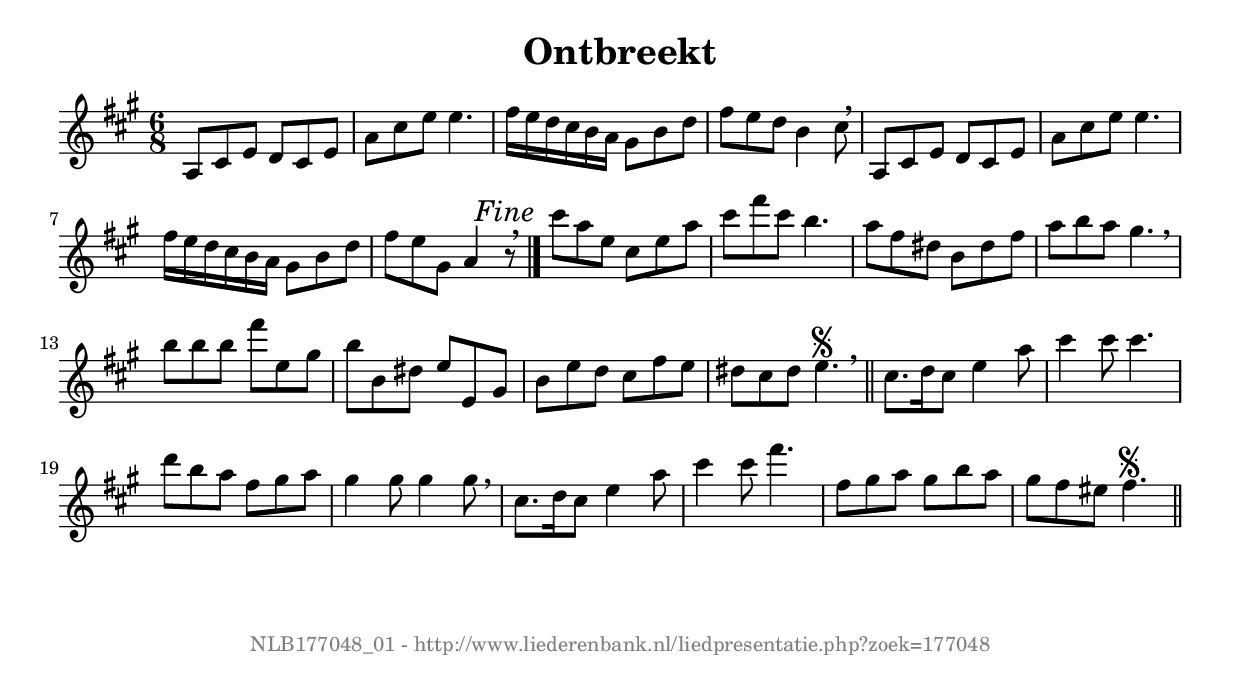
%
% produced by wce2krn 1.64 (7 June 2014)
%
\version"2.16"
#(append! paper-alist '(("long" . (cons (* 210 mm) (* 2000 mm)))))
#(set-default-paper-size "long")
sb = {\breathe}
mBreak = {\breathe }
bBreak = {\breathe }
x = {\once\override NoteHead #'style = #'cross }
gl=\glissando
itime={\override Staff.TimeSignature #'stencil = ##f }
ficta = {\once\set suggestAccidentals = ##t}
fine = {\once\override Score.RehearsalMark #'self-alignment-X = #1 \mark \markup {\italic{Fine}}}
dc = {\once\override Score.RehearsalMark #'self-alignment-X = #1 \mark \markup {\italic{D.C.}}}
dcf = {\once\override Score.RehearsalMark #'self-alignment-X = #1 \mark \markup {\italic{D.C. al Fine}}}
dcc = {\once\override Score.RehearsalMark #'self-alignment-X = #1 \mark \markup {\italic{D.C. al Coda}}}
ds = {\once\override Score.RehearsalMark #'self-alignment-X = #1 \mark \markup {\italic{D.S.}}}
dsf = {\once\override Score.RehearsalMark #'self-alignment-X = #1 \mark \markup {\italic{D.S. al Fine}}}
dsc = {\once\override Score.RehearsalMark #'self-alignment-X = #1 \mark \markup {\italic{D.S. al Coda}}}
pv = {\set Score.repeatCommands = #'((volta "1"))}
sv = {\set Score.repeatCommands = #'((volta "2"))}
tv = {\set Score.repeatCommands = #'((volta "3"))}
qv = {\set Score.repeatCommands = #'((volta "4"))}
xv = {\set Score.repeatCommands = #'((volta #f))}
\header{ tagline = ""
title = "Ontbreekt"
}
\score {{
\key a \major
\relative g'
{
\set melismaBusyProperties = #'()
\time 6/8
\tempo 4=120
\override Score.MetronomeMark #'transparent = ##t
\override Score.RehearsalMark #'break-visibility = #(vector #t #t #f)
a,8 cis e d cis e a cis e e4. fis16 e d cis b a gis8 b d fis e d b4 cis8 \sb a,8 cis e d cis e a cis e e4. fis16 e d cis b a gis8 b d fis e gis, a4 r8\fine \bar "|." \bBreak
cis'8 a e cis e a cis fis cis b4. a8 fis dis b dis fis a b a gis4. \sb b8 b b fis' e, gis b b, dis e e, gis b e d cis fis e dis cis dis e4.\segno \bar "||" \bBreak
cis8. d16 cis8 e4 a8 cis4 cis8 cis4. d8 b a fis gis a gis4 gis8 gis4 gis8 \sb cis,8. d16 cis8 e4 a8 cis4 cis8 fis4. fis,8 gis a gis b a gis fis eis fis4.\segno \bar "||"
 }}
 \midi { }
 \layout {
            indent = 0.0\cm
}
}
\markup { \vspace #0 } \markup { \with-color #grey \fill-line { \center-column { \smaller "NLB177048_01 - http://www.liederenbank.nl/liedpresentatie.php?zoek=177048" } } }
